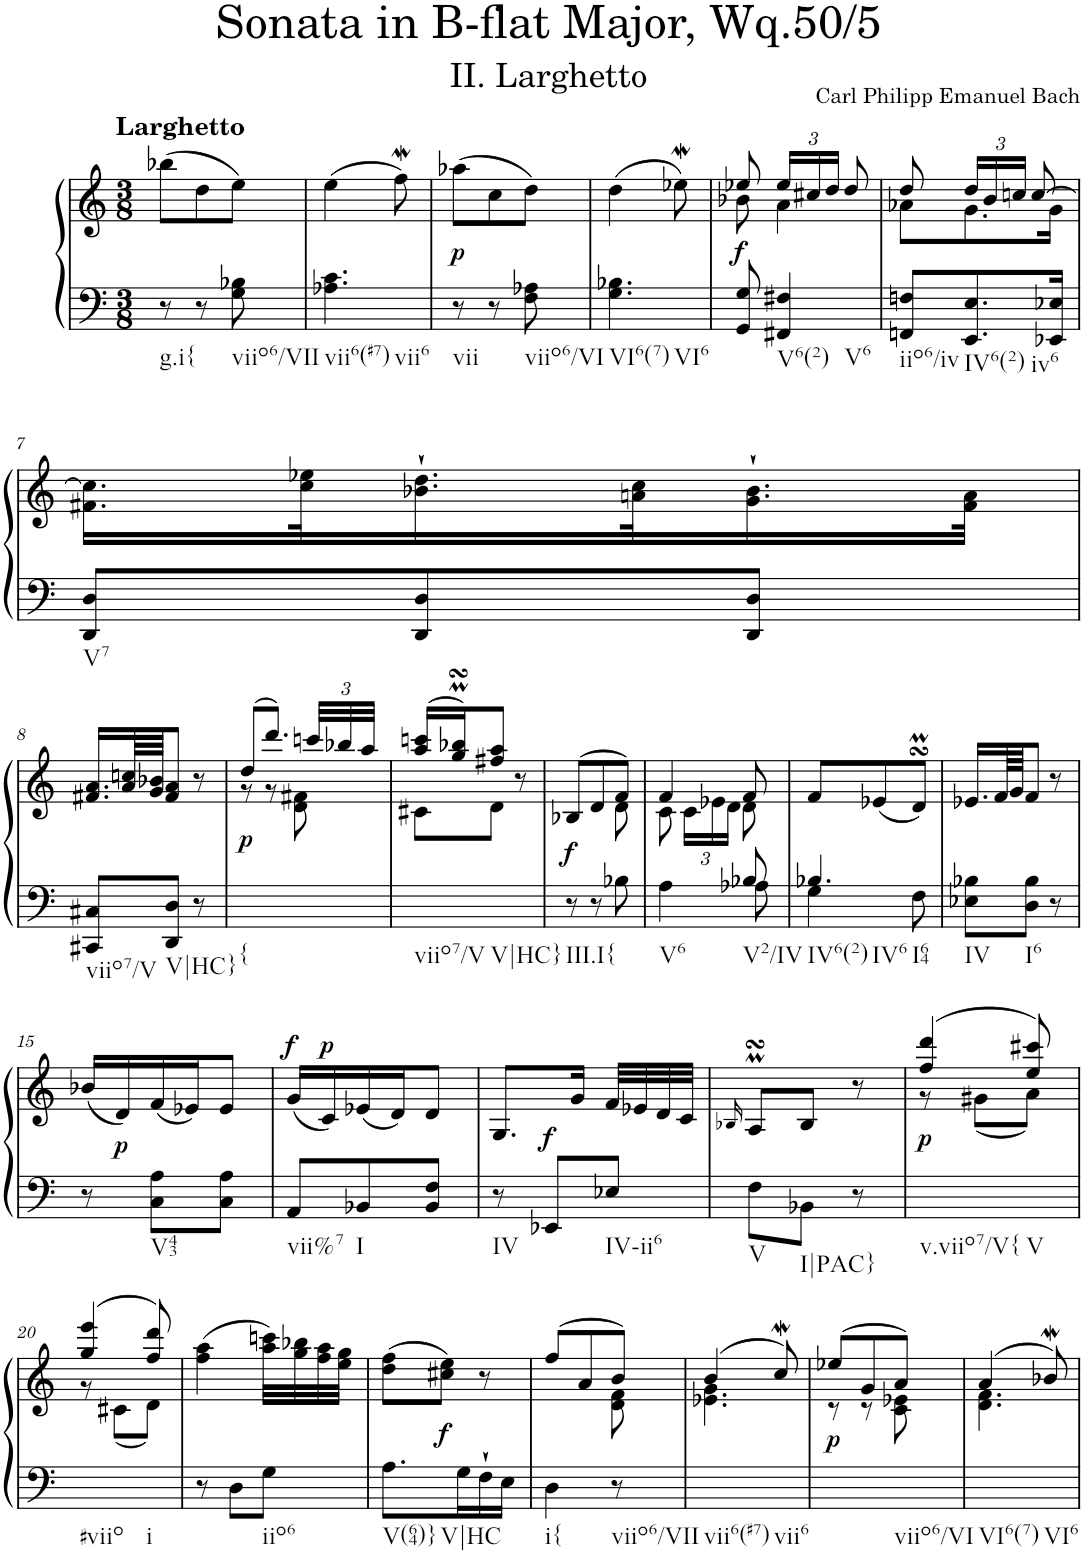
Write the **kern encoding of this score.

**kern	**kern	**dynam
*part1	*part1	*part1
*staff2	*staff1	*staff1/2
*I"Harpsichord	*	*
*I'Hch.	*	*
*clefF4	*clefG2	*
*k[]	*k[]	*
*M3/8	*M3/8	*
=1	=1	=1
!	!LO:TX:a:B:t=Larghetto	!
!LO:TX:b:t=g.i{	!	!
8r	(>8bb-X\L	.
8r	8dd\	.
!LO:TX:b:t=viio6/VII	!	!
8G\ 8B-X\	8ee\J)	.
=2	=2	=2
!LO:TX:b:t=vii6(#7)	!	!
!LO:TX:b:t=vii6	!	!
4.A-X\ 4.c\	(>4ee\	.
.	8ffw\)	.
=3	=3	=3
!LO:TX:b:t=vii	!	!
!	!	!LO:DY:b
8r	(>8aa-X\L	p
8r	8cc\	.
!LO:TX:b:t=viio6/VI	!	!
8F\ 8A-X\	8dd\J)	.
=4	=4	=4
!LO:TX:b:t=VI6(7)	!	!
!LO:TX:b:t=VI6	!	!
4.G\ 4.B-X\	(>4dd\	.
.	8ee-Xw\)	.
=5	=5	=5
*	*^	*
!	!	!	!LO:DY:b
8GG/ 8G/	8ee-X/	8b-X\	f
*	*Xbrackettup	*	*
!LO:TX:b:t=V6(2)	!	!	!
!LO:TX:b:t=V6	!	!	!
4FF#X/ 4F#X/	24ee-/LL	4a\	.
.	24cc#X/	.	.
.	24dd/JJ	.	.
.	8dd/	.	.
=6	=6	=6	=6
!LO:TX:b:t=iio6/iv	!	!	!
8FFn/ 8Fn/L	8dd/	8a-X\L	.
!LO:TX:b:t=IV6(2)	!	!	!
!LO:TX:b:t=iv6	!	!	!
8.EE/ 8.E/	24dd/LL	8.g\	.
.	24b/	.	.
.	24ccn/JJ	.	.
.	[8cc/	.	.
16EE-X/ 16E-X/Jk	.	16g\Jk	.
!!LO:LB:g=z
=7	=7	=7	=7
!LO:TX:b:t=V7	!	!	!
*	*v	*v	*
8DD/ 8D/L	16.f#X\ 16.cc\]LL	.
.	32cc\ 32ee-X\K	.
8DD/ 8D/	16.b-X\` 16.dd\`	.
.	32an\ 32cc\K	.
8DD/ 8D/J	16.g\` 16.b-\`	.
.	32f#\ 32a\JJk	.
!!LO:LB:g=z
=8	=8	=8
!LO:TX:b:t=viio7/V	!	!
8CC#X/ 8C#X/L	16.f#X/ 16.a/LL	.
.	64a/ 64ccn/LL	.
.	64g/ 64b-X/JJJ	.
!LO:TX:b:t=V|HC}	!	!
8DD/ 8D/J	8f#/ 8a/J	.
8r	8r	.
=9	=9	=9
*	*^	*
!LO:TX:b:t={	!	!	!
!	!	!	!LO:DY:b
4.ryy	(>8dd/L	8r	p
.	8.ddd/J)	8r	.
.	.	8d\ 8f#X\	.
.	48cccn/LLL	.	.
.	48bb-X/	.	.
.	48aa/JJJ	.	.
=10	=10	=10	=10
!LO:TX:b:t=viio7/V	!	!	!
!LO:TX:b:t=V|HC}	!	!	!
4.ryy	(>16aa/ 16cccn/LL	8c#X\L	.
.	16gg/sSSSM 16bb-X/sSSSMJ)	.	.
.	8ff#X/ 8aa/J	8d\J	.
.	8r	8ryy	.
=11	=11	=11	=11
!LO:TX:b:t=III.I{	!	!	!
!	!	!	!LO:DY:b
8r	(>8B-X/L	4ryy	f
8r	8d/	.	.
8B-X\	8f/J)	8d\	.
=12	=12	=12	=12
*^	*	*	*
!LO:TX:b:t=V6	!	!	!	!
4A\	4ryy	4f/	8c\	.
.	.	.	24c\LL	.
.	.	.	24e-X\	.
.	.	.	24d\JJ	.
!LO:TX:b:t=V2/IV	!	!	!	!
8B-X/	8A-X\	8f/	8d\	.
=13	=13	=13	=13	=13
!LO:TX:b:t=IV6(2)	!	!	!	!
!LO:TX:b:t=IV6	!	!	!	!
!LO:TX:b:t=I64	!	!	!	!
*	*	*v	*v	*
4.B-X/	4G\	8f/L	.
.	.	(<8e-X/	.
.	8F\	8dMsSSS/J)	.
=14	=14	=14	=14
!LO:TX:b:t=IV	!	!	!
*v	*v	*	*
8E-X\ 8B-X\L	16.e-X/LL	.
.	64f/LL	.
.	64g/JJJ	.
!LO:TX:b:t=I6	!	!
8D\ 8B-\J	8f/J	.
8r	8r	.
!!LO:LB:g=z
=15	=15	=15
8r	(<16b-X/LL	.
!	!	!LO:DY:b
.	16d/)	p
!LO:TX:b:t=V43	!	!
8C\ 8A\L	(<16f/	.
.	16e-X/J)	.
8C\ 8A\J	8e-/J	.
=16	=16	=16
!LO:TX:b:t=vii%7	!	!
!	!	!LO:DY:a
8AA/L	(<16g/LL	f
!	!	!LO:DY:a
.	16c/)	p
!LO:TX:b:t=I	!	!
8BB-X/	(<16e-X/	.
.	16d/J)	.
8BB-/ 8F/J	8d/J	.
=17	=17	=17
!LO:TX:b:t=IV	!	!
8r	8.G/L	.
!	!	!LO:DY:a=2
8EE-X/L	.	f
.	16g/Jk	.
!LO:TX:b:t=IV-ii6	!	!
8E-X/J	32f/LLL	.
.	32e-X/	.
.	32d/	.
.	32c/JJJ	.
=18	=18	=18
.	16qB-X/	.
!LO:TX:b:t=V	!	!
8F\L	8AsSSSM/L	.
!LO:TX:b:t=I|PAC}	!	!
8BB-X\J	8B-/J	.
8r	8r	.
=19	=19	=19
*	*^	*
!LO:TX:b:t=v.viio7/V{	!	!	!
!LO:TX:b:t=V	!	!	!
!	!	!	!LO:DY:b
4.ryy	(>4ff/ 4ddd/	8r	p
.	.	(<8g#X\L	.
.	8ee/ 8ccc#X/)	8a\J)	.
!!LO:LB:g=z	!!
=20	=20	=20	=20
!LO:TX:b:t=#viio	!	!	!
!LO:TX:b:t=i	!	!	!
4.ryy	(>4gg/ 4eee/	8r	.
.	.	(<8c#X\L	.
.	8ff/ 8ddd/)	8d\J)	.
*	*v	*v	*
=21	=21	=21
8r	(>4ff\ 4aa\	.
8D\L	.	.
!LO:TX:b:t=iio6	!	!
8G\J	32aa\ 32cccn\LLL)	.
.	32gg\ 32bb-X\	.
.	32ff\ 32aa\	.
.	32ee\ 32gg\JJJ	.
=22	=22	=22
!LO:TX:b:t=V(64)}	!	!
!LO:TX:b:t=V|HC	!	!
8.A\L	(>8dd\ 8ff\L	.
!	!	!LO:DY:b
.	8cc#X\ 8ee\J)	f
16G\L	.	.
16F`\	8r	.
16E\JJ	.	.
=23	=23	=23
*	*^	*
!LO:TX:b:t=i{	!	!	!
4D\	(>8ff/L	4ryy	.
.	8a/	.	.
!LO:TX:b:t=viio6/VII	!	!	!
8r	8b/J)	8d\ 8f\	.
=24	=24	=24	=24
!LO:TX:b:t=vii6(#7)	!	!	!
!LO:TX:b:t=vii6	!	!	!
4.ryy	(>4b/	4.e-X\ 4.g\	.
.	8ccw/)	.	.
=25	=25	=25	=25
!LO:TX:b:t=viio6/VI	!	!	!
!	!	!	!LO:DY:b
4.ryy	(>8ee-X/L	8r	p
.	8g/	8r	.
.	8a/J)	8c\ 8e-X\	.
=26	=26	=26	=26
!LO:TX:b:t=VI6(7)	!	!	!
!LO:TX:b:t=VI6	!	!	!
4.ryy	(>4a/	4.d\ 4.f\	.
.	8b-Xw/)	.	.
*	*v	*v	*
=	=	=
*-	*-	*-
